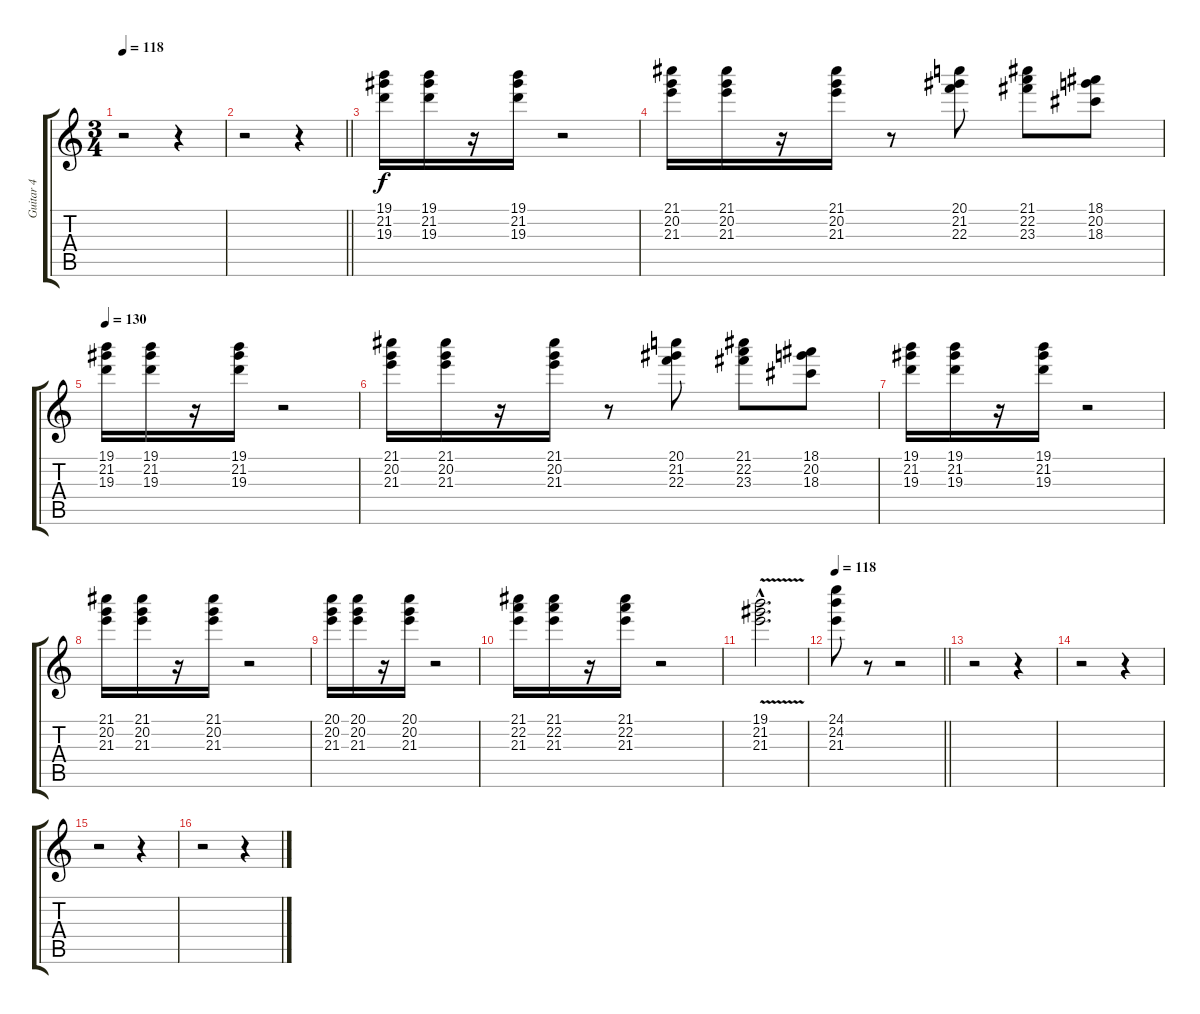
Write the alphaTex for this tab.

\track ("Guitar 4" "Guitar 4") {instrument electricguitarclean}
\staff {score tabs}
\tuning (E4 B3 G3 D3 A2 E2) {hide}
\ts (3 4)
\tempo 118
\clef g2
\ks c
r.2{dy f} r.4 |
\barLineRight lightlight
r.2 r.4 |
(19.1 21.2 19.3).16 (19.1 21.2 19.3).16 r.16 (19.1 21.2 19.3).16 r.2 |
(21.1 20.2 21.3).16 (21.1 20.2 21.3).16 r.16 (21.1 20.2 21.3).16 r.8 (20.1 21.2 22.3).8 (21.1 22.2 23.3).8 (18.1 20.2 18.3).8 |
\tempo 130
(19.1 21.2 19.3).16 (19.1 21.2 19.3).16 r.16 (19.1 21.2 19.3).16 r.2 |
(21.1 20.2 21.3).16 (21.1 20.2 21.3).16 r.16 (21.1 20.2 21.3).16 r.8 (20.1 21.2 22.3).8 (21.1 22.2 23.3).8 (18.1 20.2 18.3).8 |
(19.1 21.2 19.3).16 (19.1 21.2 19.3).16 r.16 (19.1 21.2 19.3).16 r.2 |
(21.1 20.2 21.3).16 (21.1 20.2 21.3).16 r.16 (21.1 20.2 21.3).16 r.2 |
(20.1 20.2 21.3).16 (20.1 20.2 21.3).16 r.16 (20.1 20.2 21.3).16 r.2 |
(21.1 22.2 21.3).16 (21.1 22.2 21.3).16 r.16 (21.1 22.2 21.3).16 r.2 |
(19.1{v hac} 21.2{v hac} 21.3{v hac}).2{d} |
\tempo 118
\barLineRight lightlight
(24.1 24.2 21.3).8 r.8 r.2 |
r.2 r.4 |
r.2 r.4 |
r.2 r.4 |
r.2 r.4
